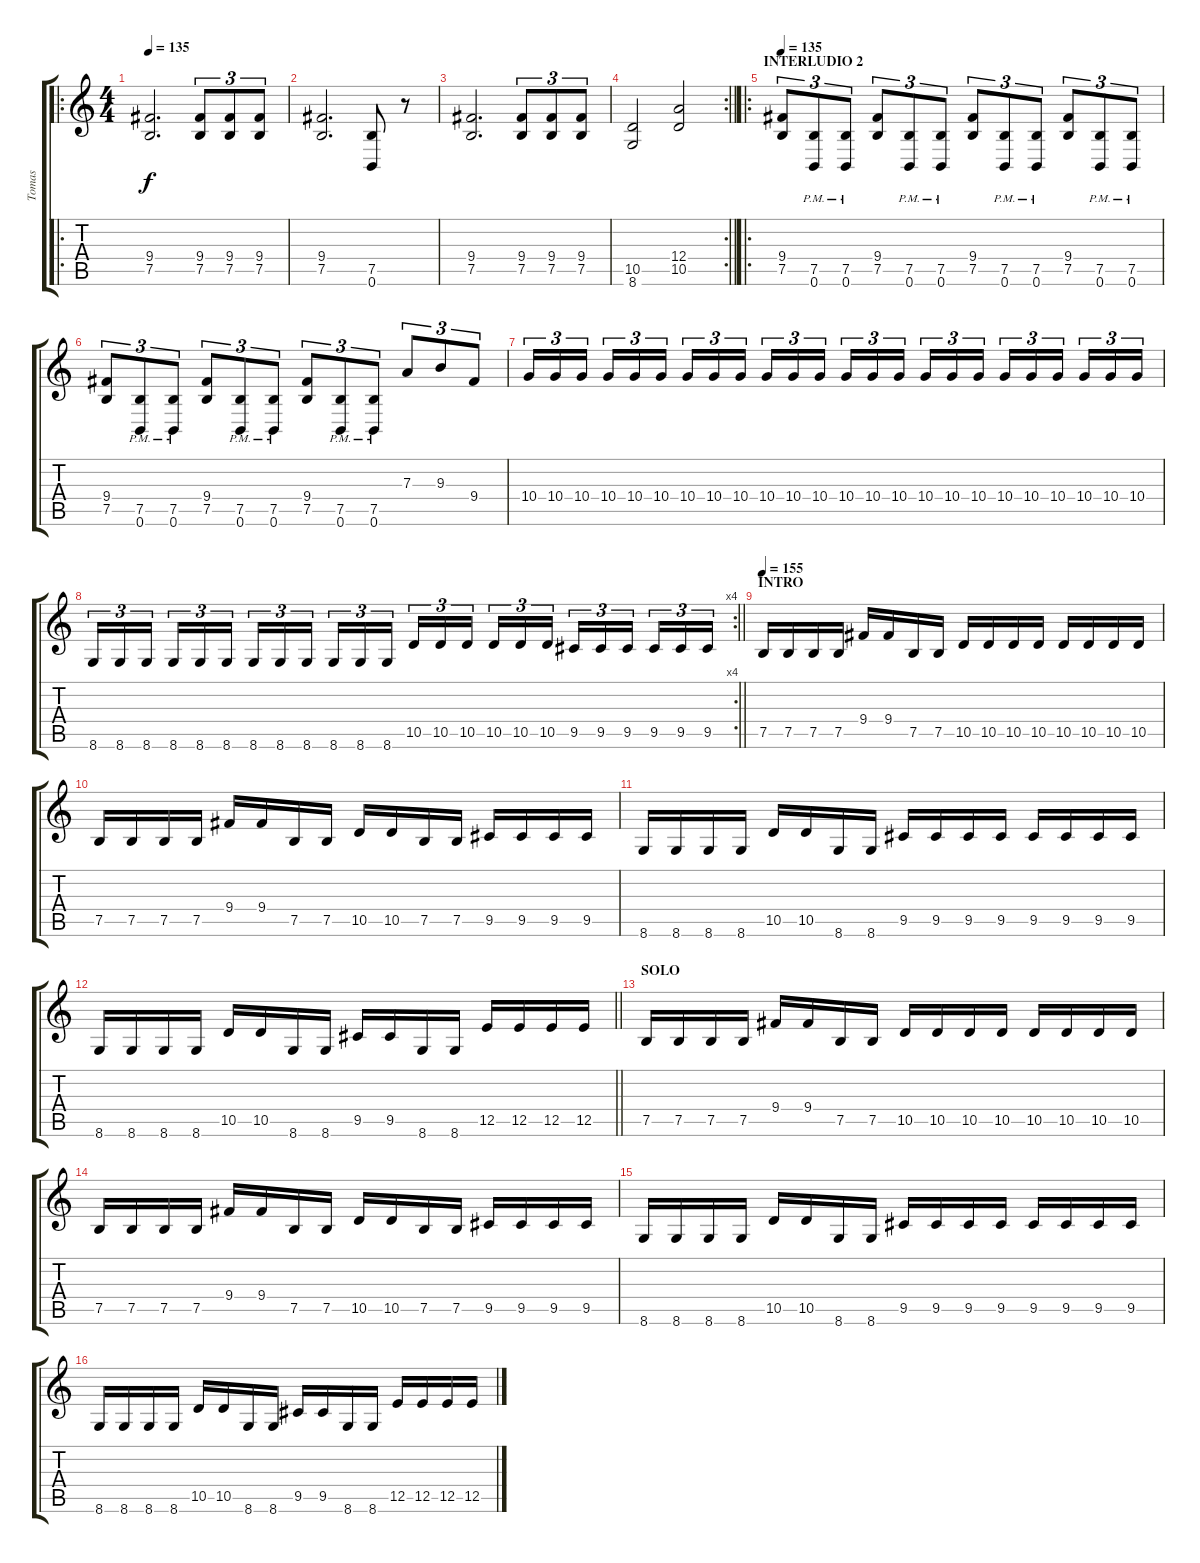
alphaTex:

\track ("Tomas" "Tomas") {instrument overdrivenguitar}
\staff {score tabs}
\tuning (B3 Gb3 D3 A2 E2 B1) {hide}
\ro
\ts (4 4)
\tempo 135
\clef g2
\ks c
(9.4 7.5).2{d dy f} (9.4 7.5).8{tu (3 2)} (9.4 7.5).8{tu (3 2)} (9.4 7.5).8{tu (3 2)} |
(9.4 7.5).2{d} (7.5 0.6).8 r.8 |
(9.4 7.5).2{d} (9.4 7.5).8{tu (3 2)} (9.4 7.5).8{tu (3 2)} (9.4 7.5).8{tu (3 2)} |
\rc 2
\barLineRight lightlight
(10.5 8.6).2 (12.4 10.5).2 |
\ro
\section ("" "INTERLUDIO 2")
\tempo 135
(9.4 7.5).8{tu (3 2)} (7.5{pm} 0.6{pm}).8{tu (3 2)} (7.5{pm} 0.6{pm}).8{tu (3 2)} (9.4 7.5).8{tu (3 2)} (7.5{pm} 0.6{pm}).8{tu (3 2)} (7.5{pm} 0.6{pm}).8{tu (3 2)} (9.4 7.5).8{tu (3 2)} (7.5{pm} 0.6{pm}).8{tu (3 2)} (7.5{pm} 0.6{pm}).8{tu (3 2)} (9.4 7.5).8{tu (3 2)} (7.5{pm} 0.6{pm}).8{tu (3 2)} (7.5{pm} 0.6{pm}).8{tu (3 2)} |
(9.4 7.5).8{tu (3 2)} (7.5{pm} 0.6{pm}).8{tu (3 2)} (7.5{pm} 0.6{pm}).8{tu (3 2)} (9.4 7.5).8{tu (3 2)} (7.5{pm} 0.6{pm}).8{tu (3 2)} (7.5{pm} 0.6{pm}).8{tu (3 2)} (9.4 7.5).8{tu (3 2)} (7.5{pm} 0.6{pm}).8{tu (3 2)} (7.5{pm} 0.6{pm}).8{tu (3 2)} 7.3.8{tu (3 2)} 9.3.8{tu (3 2)} 9.4.8{tu (3 2)} |
10.4.16{tu (3 2)} 10.4.16{tu (3 2)} 10.4.16{tu (3 2)} 10.4.16{tu (3 2)} 10.4.16{tu (3 2)} 10.4.16{tu (3 2)} 10.4.16{tu (3 2)} 10.4.16{tu (3 2)} 10.4.16{tu (3 2)} 10.4.16{tu (3 2)} 10.4.16{tu (3 2)} 10.4.16{tu (3 2)} 10.4.16{tu (3 2)} 10.4.16{tu (3 2)} 10.4.16{tu (3 2)} 10.4.16{tu (3 2)} 10.4.16{tu (3 2)} 10.4.16{tu (3 2)} 10.4.16{tu (3 2)} 10.4.16{tu (3 2)} 10.4.16{tu (3 2)} 10.4.16{tu (3 2)} 10.4.16{tu (3 2)} 10.4.16{tu (3 2)} |
\rc 4
\barLineRight lightlight
8.6.16{tu (3 2)} 8.6.16{tu (3 2)} 8.6.16{tu (3 2)} 8.6.16{tu (3 2)} 8.6.16{tu (3 2)} 8.6.16{tu (3 2)} 8.6.16{tu (3 2)} 8.6.16{tu (3 2)} 8.6.16{tu (3 2)} 8.6.16{tu (3 2)} 8.6.16{tu (3 2)} 8.6.16{tu (3 2)} 10.5.16{tu (3 2)} 10.5.16{tu (3 2)} 10.5.16{tu (3 2)} 10.5.16{tu (3 2)} 10.5.16{tu (3 2)} 10.5.16{tu (3 2)} 9.5.16{tu (3 2)} 9.5.16{tu (3 2)} 9.5.16{tu (3 2)} 9.5.16{tu (3 2)} 9.5.16{tu (3 2)} 9.5.16{tu (3 2)} |
\section ("" "INTRO")
\tempo 155
7.5.16 7.5.16 7.5.16 7.5.16 9.4.16 9.4.16 7.5.16 7.5.16 10.5.16 10.5.16 10.5.16 10.5.16 10.5.16 10.5.16 10.5.16 10.5.16 |
7.5.16 7.5.16 7.5.16 7.5.16 9.4.16 9.4.16 7.5.16 7.5.16 10.5.16 10.5.16 7.5.16 7.5.16 9.5.16 9.5.16 9.5.16 9.5.16 |
8.6.16 8.6.16 8.6.16 8.6.16 10.5.16 10.5.16 8.6.16 8.6.16 9.5.16 9.5.16 9.5.16 9.5.16 9.5.16 9.5.16 9.5.16 9.5.16 |
\barLineRight lightlight
8.6.16 8.6.16 8.6.16 8.6.16 10.5.16 10.5.16 8.6.16 8.6.16 9.5.16 9.5.16 8.6.16 8.6.16 12.5.16 12.5.16 12.5.16 12.5.16 |
\section ("" "SOLO")
7.5.16 7.5.16 7.5.16 7.5.16 9.4.16 9.4.16 7.5.16 7.5.16 10.5.16 10.5.16 10.5.16 10.5.16 10.5.16 10.5.16 10.5.16 10.5.16 |
7.5.16 7.5.16 7.5.16 7.5.16 9.4.16 9.4.16 7.5.16 7.5.16 10.5.16 10.5.16 7.5.16 7.5.16 9.5.16 9.5.16 9.5.16 9.5.16 |
8.6.16 8.6.16 8.6.16 8.6.16 10.5.16 10.5.16 8.6.16 8.6.16 9.5.16 9.5.16 9.5.16 9.5.16 9.5.16 9.5.16 9.5.16 9.5.16 |
8.6.16 8.6.16 8.6.16 8.6.16 10.5.16 10.5.16 8.6.16 8.6.16 9.5.16 9.5.16 8.6.16 8.6.16 12.5.16 12.5.16 12.5.16 12.5.16
